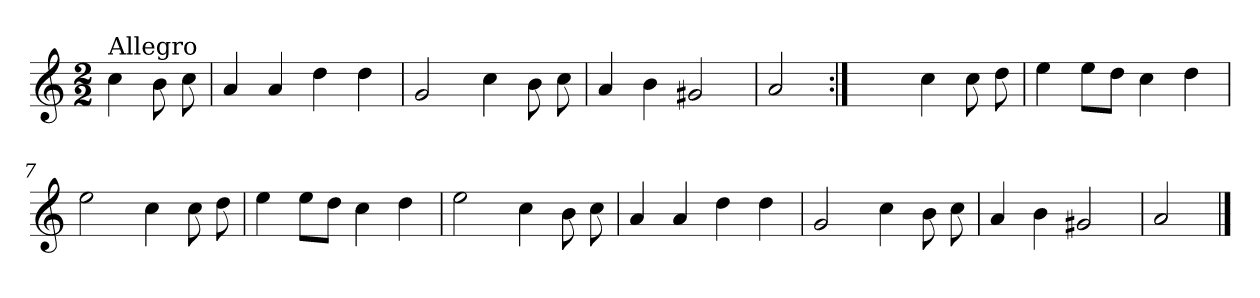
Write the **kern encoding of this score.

**kern
*part1
*staff1
*clefG2
*k[]
*C:
*M2/2
=
!LO:TX:a:t=Allegro
4cc\
8b\
8cc\
=1
4a/
4a/
4dd\
4dd\
=2
2g/
4cc\
8b\
8cc\
=3
4a/
4b\
2g#X/
=4
2a/
=5:|!
2ryy
4cc\
8cc\
8dd\
=6
4ee\
8ee\L
8dd\J
4cc\
4dd\
=7
2ee\
4cc\
8cc\
8dd\
=8
4ee\
8ee\L
8dd\J
4cc\
4dd\
=9
2ee\
4cc\
8b\
8cc\
=10
4a/
4a/
4dd\
4dd\
!!LO:LB:g=z
=11
2g/
4cc\
8b\
8cc\
=12
4a/
4b\
2g#X/
=13
2a/
==
*-
